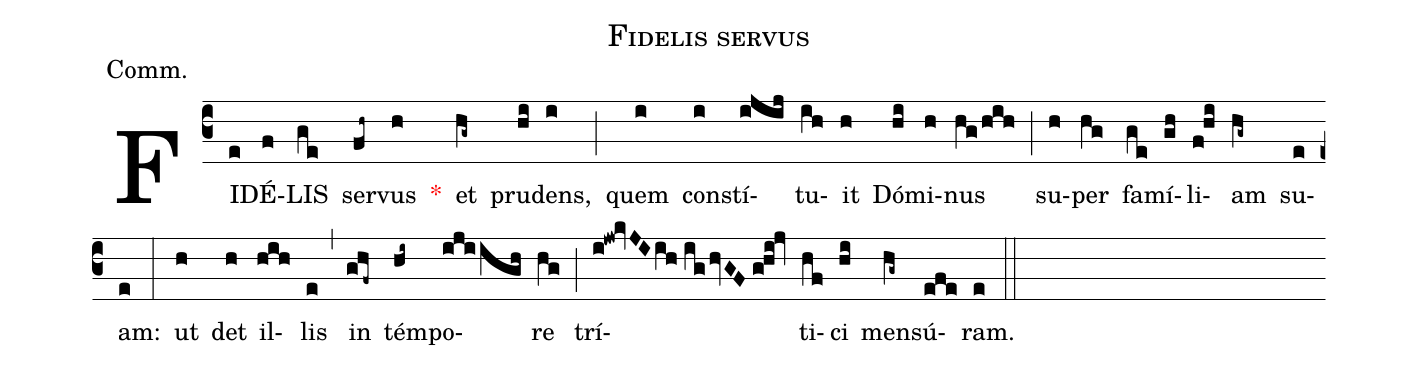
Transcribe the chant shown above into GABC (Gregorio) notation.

name:Fidelis servus;
annotation:Comm.;
mode:VII.;
office-part:Communion;
%%
(c3) FI(e)DÉ(f)LIS(ge) ser(fh~)vus(h) <v>\red{*}</v>() et(hg~) pru(hi)dens,(i) (;) quem(i) con(i)stí(ijij)tu(ih)it(h) Dó(hi)mi(h)nus(hg/hih) (;) su(h)per(hg) fa(ge)mí(gh)li(f!hi)am(hg~) su(e)am:(e) (:) ut(h) det(h) il(hih)lis(e) (,) in(ghf~) tém(hi~)po(ijiigh)re(hg) (;) trí(i!jw!kvJIih//ighvGF//g!hi!jv)ti(hf)ci(hi) men(hg~)sú(efe)ram.(e) (::)
